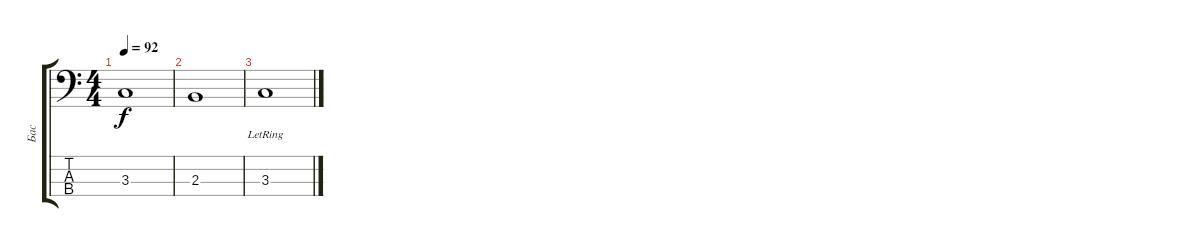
\track ("Бас" "Бас") {instrument electricbassfinger}
\staff {score tabs}
\tuning (G2 D2 A1 E1) {hide}
\ts (4 4)
\tempo 92
\clef f4
\ks c
3.3.1{dy f} |
2.3.1 |
3.3{lr}.1
